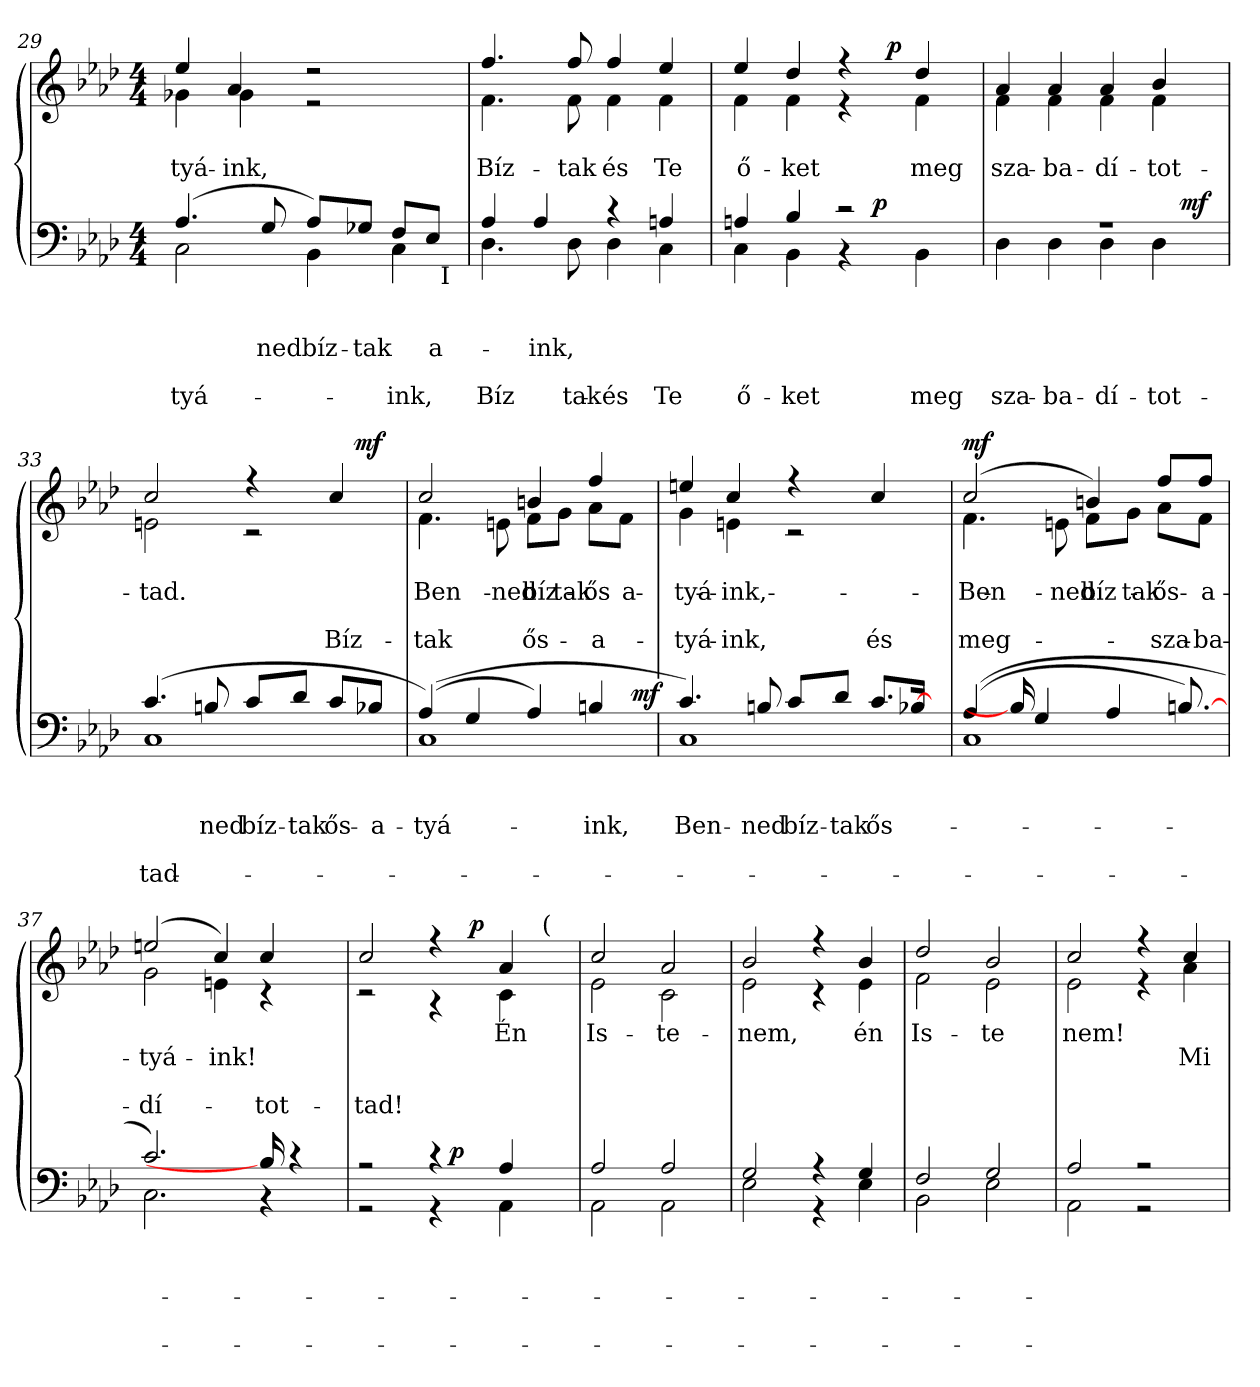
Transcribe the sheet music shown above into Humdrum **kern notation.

**kern	**text	**text	**text	**text	**text	**dynam	**kern	**text	**text	**text	**text	**dynam
*part2	*part2	*part2	*part2	*part2	*part2	*part2	*part1	*part1	*part1	*part1	*part1	*part1
*staff2	*staff2	*staff2	*staff2	*staff2	*staff2	*staff2	*staff1	*staff1	*staff1	*staff1	*staff1	*staff1
*clefF4	*	*	*	*	*	*	*clefG2	*	*	*	*	*
*k[b-e-a-d-]	*	*	*	*	*	*	*k[b-e-a-d-]	*	*	*	*	*
*A-:	*	*	*	*	*	*	*A-:	*	*	*	*	*
*M4/4	*	*	*	*	*	*	*M4/4	*	*	*	*	*
=29	=29	=29	=29	=29	=29	=29	=29	=29	=29	=29	=29	=29
!	!	!	!LO:LY:a	!	!	!	!	!	!	!	!	!
*^	*	*	*	*	*	*	*	*	*	*	*	*
!	!	!	!	!	!	!LO:LY:b	!	!	!	!	!	!	!
!	!	!	!	!	!	!	!	!	!	!LO:LY:b	!	!	!
*	*^	*	*	*	*	*	*	*^	*	*	*	*	*
(<4.A-/	2C\	2ryy	.	.	.	.	-tyá-	.	4ee-/	4g-X\	.	-tyá-	.	.	.
!	!	!	!	!	!	!	!	!	!	!	!	!LO:LY:b	!	!	!
.	.	.	.	.	.	.	.	.	4a-/	4g-\	.	-ink,	.	.	.
!	!	!	!	!	!LO:LY:a	!	!	!	!	!	!	!	!	!	!
8G/	.	.	.	.	-ned	.	.	.	.	.	.	.	.	.	.
!	!	!	!	!	!LO:LY:a	!	!	!	!	!	!	!	!	!	!
8A-/L)	4BB-\	4ryy	.	.	bíz-	.	.	.	2r	2r	.	.	.	.	.
!	!	!	!	!	!LO:LY:a	!	!	!	!	!	!	!	!	!	!
8G-X/J	.	.	.	.	-tak	.	.	.	.	.	.	.	.	.	.
!	!	!	!	!	!LO:LY:a	!	!	!	!	!	!	!	!	!	!
!	!	!	!	!	!	!	!LO:LY:b	!	!	!	!	!	!	!	!
8F/L	4C\	8ryy	.	.	.	.	-ink,	.	.	.	.	.	.	.	.
!	!	!	!	!	!LO:LY:a	!	!	!	!	!	!	!	!	!	!
8E-/J	.	32ryy	.	.	-a-	.	.	.	.	.	.	.	.	.	.
!	!	!LO:TX:b:t=I	!	!	!	!	!	!	!	!	!	!	!	!	!
.	.	16.ryy	.	.	.	.	.	.	.	.	.	.	.	.	.
*v	*v	*v	*	*	*	*	*	*	*	*	*	*	*	*	*
=30	=30	=30	=30	=30	=30	=30	=30	=30	=30	=30	=30	=30	=30
*^	*	*	*	*	*	*	*	*	*	*	*	*	*
*	*^	*	*	*	*	*	*	*	*	*	*	*	*	*
!	!	!	!	!	!LO:LY:a	!	!	!	!	!	!	!	!	!	!
*	*v	*v	*	*	*	*	*	*	*	*	*	*	*	*	*
*	*^	*	*	*	*	*	*	*	*	*	*	*	*	*
!	!	!	!	!	!	!	!LO:LY:b	!	!	!	!	!	!	!	!
*	*v	*v	*	*	*	*	*	*	*	*	*	*	*	*	*
*	*^	*	*	*	*	*	*	*	*	*	*	*	*	*
!	!	!	!	!	!	!	!	!	!	!	!	!LO:LY:b	!	!	!
*	*v	*v	*	*	*	*	*	*	*	*	*	*	*	*	*
4A-/	4.D-\	.	.	.	.	Bíz-	.	4.ff/	4.f\	.	Bíz-	.	.	.
!	!	!	!	!LO:LY:a	!	!	!	!	!	!	!	!	!	!
4A-/	.	.	.	-ink,	.	.	.	.	.	.	.	.	.	.
!	!	!	!	!	!	!LO:LY:b	!	!	!	!	!	!	!	!
!	!	!	!	!	!	!	!	!	!	!	!LO:LY:b	!	!	!
.	8D-\	.	.	.	.	-tak	.	8ff/	8f\	.	-tak	.	.	.
!	!	!	!	!	!	!LO:LY:b	!	!	!	!	!	!	!	!
!	!	!	!	!	!	!	!	!	!	!	!LO:LY:b	!	!	!
4rc	4D-\	.	.	.	.	és	.	4ff/	4f\	.	és	.	.	.
!	!	!	!	!LO:LY:a	!	!	!	!	!	!	!	!	!	!
!	!	!	!	!	!	!LO:LY:b	!	!	!	!	!	!	!	!
!	!	!	!	!	!	!	!	!	!	!	!LO:LY:b	!	!	!
4An/	4C\	.	.	.	.	Te	.	4ee-/	4f\	.	Te	.	.	.
*v	*v	*	*	*	*	*	*	*	*	*	*	*	*	*
*	*	*	*	*	*	*	*v	*v	*	*	*	*	*
=31	=31	=31	=31	=31	=31	=31	=31	=31	=31	=31	=31	=31
*^	*	*	*	*	*	*	*^	*	*	*	*	*
!	!	!	!	!LO:LY:a	!	!	!	!	!	!	!	!	!	!
*	*	*	*	*	*	*	*	*v	*v	*	*	*	*	*
*	*	*	*	*	*	*	*	*^	*	*	*	*	*
!	!	!	!	!	!	!LO:LY:b	!	!	!	!	!	!	!	!
*	*	*	*	*	*	*	*	*v	*v	*	*	*	*	*
*	*	*	*	*	*	*	*	*^	*	*	*	*	*
!	!	!	!	!	!	!	!	!	!	!	!LO:LY:b	!	!	!
*	*^	*	*	*	*	*	*	*	*^	*	*	*	*	*
4An/	4C\	2ryy	.	.	.	.	ő-	.	4ee-/	4f\	2ryy	.	ő-	.	.	.
!	!	!	!	!	!LO:LY:a	!	!	!	!	!	!	!	!	!	!	!
!	!	!	!	!	!	!	!LO:LY:b	!	!	!	!	!	!	!	!	!
!	!	!	!	!	!	!	!	!	!	!	!	!	!LO:LY:b	!	!	!
4B-/	4BB-\	.	.	.	.	.	-ket	.	4dd-/	4f\	.	.	-ket	.	.	.
2rc	4rBB	8ryy	.	.	.	.	.	.	4r	4r	8ryy	.	.	.	.	.
!	!	!	!	!	!	!	!	!LO:DY:b	!	!	!	!	!	!	!	!
.	.	4.ryy	.	.	.	.	.	p	.	.	32ryy	.	.	.	.	.
!	!	!	!	!	!	!	!	!	!	!	!	!	!	!	!	!LO:DY:a
.	.	.	.	.	.	.	.	.	.	.	4ryy	.	.	.	.	p
!	!	!	!	!	!	!	!LO:LY:b	!	!	!	!	!	!	!	!	!
!	!	!	!	!	!	!	!	!	!	!	!	!	!LO:LY:b	!	!	!
.	4BB-\	.	.	.	.	.	meg­	.	4dd-/	4f\	.	.	meg­	.	.	.
.	.	.	.	.	.	.	.	.	.	.	16.ryy	.	.	.	.	.
*	*	*	*	*	*	*	*	*	*v	*v	*v	*	*	*	*	*
!!LO:LB:g=z
=32	=32	=32	=32	=32	=32	=32	=32	=32	=32	=32	=32	=32	=32	=32
*	*	*	*	*	*	*	*	*	*^	*	*	*	*	*
*	*	*	*	*	*	*	*	*	*	*^	*	*	*	*	*
!	!	!	!	!	!	!	!LO:LY:b	!	!	!	!	!	!	!	!	!
*	*	*	*	*	*	*	*	*	*v	*v	*v	*	*	*	*	*
*	*	*	*	*	*	*	*	*	*^	*	*	*	*	*
*	*	*	*	*	*	*	*	*	*	*^	*	*	*	*	*
!	!	!	!	!	!	!	!	!	!	!	!	!	!LO:LY:b	!	!	!
*	*	*	*	*	*	*	*	*	*	*v	*v	*	*	*	*	*
1rA	4D-\	2ryy	.	.	.	.	sza-	.	4a-/	4f\	.	sza-	.	.	.
!	!	!	!	!	!	!	!LO:LY:b	!	!	!	!	!	!	!	!
!	!	!	!	!	!	!	!	!	!	!	!	!LO:LY:b	!	!	!
.	4D-\	.	.	.	.	.	-ba-	.	4a-/	4f\	.	-ba-	.	.	.
!	!	!	!	!	!	!	!LO:LY:b	!	!	!	!	!	!	!	!
!	!	!	!	!	!	!	!	!	!	!	!	!LO:LY:b	!	!	!
.	4D-\	4ryy	.	.	.	.	-dí-	.	4a-/	4f\	.	-dí-	.	.	.
!	!	!	!	!	!	!	!LO:LY:b	!	!	!	!	!	!	!	!
!	!	!	!	!	!	!	!	!	!	!	!	!LO:LY:b	!	!	!
.	4D-\	16.ryy	.	.	.	.	-tot-	.	4b-/	4f\	.	-tot-	.	.	.
!	!	!	!	!	!	!	!	!LO:DY:a	!	!	!	!	!	!	!
.	.	8ryy	.	.	.	.	.	mf	.	.	.	.	.	.	.
.	.	32ryy	.	.	.	.	.	.	.	.	.	.	.	.	.
*v	*v	*v	*	*	*	*	*	*	*	*	*	*	*	*	*
*	*	*	*	*	*	*	*v	*v	*	*	*	*	*
=33	=33	=33	=33	=33	=33	=33	=33	=33	=33	=33	=33	=33
*^	*	*	*	*	*	*	*^	*	*	*	*	*
*	*^	*	*	*	*	*	*	*	*	*	*	*	*	*
!	!	!	!	!	!LO:LY:a	!	!	!	!	!	!	!	!	!	!
*	*v	*v	*	*	*	*	*	*	*	*	*	*	*	*	*
*	*	*	*	*	*	*	*	*v	*v	*	*	*	*	*
*	*^	*	*	*	*	*	*	*^	*	*	*	*	*
!	!	!	!	!	!	!	!LO:LY:b	!	!	!	!	!	!	!	!
*	*v	*v	*	*	*	*	*	*	*	*	*	*	*	*	*
*	*	*	*	*	*	*	*	*v	*v	*	*	*	*	*
*	*^	*	*	*	*	*	*	*^	*	*	*	*	*
!	!	!	!	!	!	!	!	!	!	!	!	!LO:LY:b	!	!	!
*	*v	*v	*	*	*	*	*	*	*	*^	*	*	*	*	*
(<4.c/	1C	.	.	.	.	-tad	.	2cc/	2en\	2ryy	.	-tad.	.	.	.
!	!	!	!	!LO:LY:a	!	!	!	!	!	!	!	!	!	!	!
8Bn/	.	.	.	-ned	.	.	.	.	.	.	.	.	.	.	.
!	!	!	!	!LO:LY:a	!	!	!	!	!	!	!	!	!	!	!
8c/L	.	.	.	bíz-	.	.	.	4rff	2rc	4ryy	.	.	.	.	.
!	!	!	!	!LO:LY:a	!	!	!	!	!	!	!	!	!	!	!
8d-/J	.	.	.	-tak	.	.	.	.	.	.	.	.	.	.	.
!	!	!	!	!LO:LY:a	!	!	!	!	!	!	!	!	!	!	!
!	!	!	!	!	!	!	!	!	!	!	!	!	!	!LO:LY:a	!
8c/L	.	.	.	ős-	.	.	.	4cc/	.	16.ryy	.	.	.	Bíz-	.
!	!	!	!	!	!	!	!	!	!	!	!	!	!	!	!LO:DY:b
.	.	.	.	.	.	.	.	.	.	8ryy	.	.	.	.	mf
!	!	!	!	!LO:LY:a	!	!	!	!	!	!	!	!	!	!	!
8B-X/J	.	.	.	-a-	.	.	.	.	.	.	.	.	.	.	.
.	.	.	.	.	.	.	.	.	.	32ryy	.	.	.	.	.
*v	*v	*	*	*	*	*	*	*	*	*	*	*	*	*	*
*	*	*	*	*	*	*	*v	*v	*v	*	*	*	*	*
=34	=34	=34	=34	=34	=34	=34	=34	=34	=34	=34	=34	=34
*^	*	*	*	*	*	*	*^	*	*	*	*	*
*	*	*	*	*	*	*	*	*	*^	*	*	*	*	*
!	!	!	!	!LO:LY:a	!	!	!	!	!	!	!	!	!	!	!
*	*	*	*	*	*	*	*	*v	*v	*v	*	*	*	*	*
*	*	*	*	*	*	*	*	*^	*	*	*	*	*
*	*	*	*	*	*	*	*	*	*^	*	*	*	*	*
!	!	!	!	!	!	!	!	!	!	!	!	!	!	!LO:LY:a	!
*	*	*	*	*	*	*	*	*	*v	*v	*	*	*	*	*
*	*	*	*	*	*	*	*	*	*^	*	*	*	*	*
!	!	!	!	!	!	!	!	!	!	!	!	!LO:LY:b	!	!	!
*	*^	*	*	*	*	*	*	*	*v	*v	*	*	*	*	*
((<4A-/)	1C	2ryy	.	.	-tyá-	.	.	.	2cc/	4.f\	.	Ben-	.	-tak	.
4G/	.	.	.	.	.	.	.	.	.	.	.	.	.	.	.
!	!	!	!	!	!	!	!	!	!	!	!	!LO:LY:b	!	!	!
.	.	.	.	.	.	.	.	.	.	8en\	.	-ned	.	.	.
!	!	!	!	!	!	!	!	!	!	!	!	!	!	!LO:LY:a	!
!	!	!	!	!	!	!	!	!	!	!	!	!LO:LY:b	!	!	!
4A-/)	.	4ryy	.	.	.	.	.	.	4bn/	8f\L	.	bíz-	.	ős-	.
!	!	!	!	!	!	!	!	!	!	!	!	!LO:LY:b	!	!	!
.	.	.	.	.	.	.	.	.	.	8g\J	.	-tak	.	.	.
!	!	!	!	!	!LO:LY:a	!	!	!	!	!	!	!	!	!	!
!	!	!	!	!	!	!	!	!	!	!	!	!	!	!LO:LY:a	!
!	!	!	!	!	!	!	!	!	!	!	!	!LO:LY:b	!	!	!
4Bn/	.	8ryy	.	.	-ink,	.	.	.	4ff/	8a-\L	.	ős-	.	-a-	.
!	!	!	!	!	!	!	!	!	!	!	!	!LO:LY:b	!	!	!
.	.	32ryy	.	.	.	.	.	.	.	8f\J	.	-a-	.	.	.
!	!	!	!	!	!	!	!	!LO:DY:a	!	!	!	!	!	!	!
.	.	16.ryy	.	.	.	.	.	mf	.	.	.	.	.	.	.
*v	*v	*v	*	*	*	*	*	*	*	*	*	*	*	*	*
=35	=35	=35	=35	=35	=35	=35	=35	=35	=35	=35	=35	=35	=35
*^	*	*	*	*	*	*	*	*	*	*	*	*	*
*	*^	*	*	*	*	*	*	*	*	*	*	*	*	*
!	!	!	!	!	!LO:LY:a	!	!	!	!	!	!	!	!	!	!
*	*v	*v	*	*	*	*	*	*	*	*	*	*	*	*	*
*	*^	*	*	*	*	*	*	*	*	*	*	*	*	*
!	!	!	!	!	!	!	!	!	!	!	!	!	!	!LO:LY:a	!
*	*v	*v	*	*	*	*	*	*	*	*	*	*	*	*	*
*	*^	*	*	*	*	*	*	*	*	*	*	*	*	*
!	!	!	!	!	!	!	!	!	!	!	!	!LO:LY:b	!	!	!
*	*v	*v	*	*	*	*	*	*	*	*	*	*	*	*	*
(<4.c/)	1C)	.	.	Ben-	.	.	.	4een/	4g\	.	-tyá-	.	-tyá-	.
!	!	!	!	!	!	!	!	!	!	!	!	!	!LO:LY:a	!
!	!	!	!	!	!	!	!	!	!	!	!LO:LY:b	!	!	!
.	.	.	.	.	.	.	.	4cc/	4en\	.	-ink,	.	-ink,	.
!	!	!	!	!LO:LY:a	!	!	!	!	!	!	!	!	!	!
8Bn/	.	.	.	-ned	.	.	.	.	.	.	.	.	.	.
!	!	!	!	!LO:LY:a	!	!	!	!	!	!	!	!	!	!
8c/L	.	.	.	bíz-	.	.	.	4rff	2rc	.	.	.	.	.
!	!	!	!	!LO:LY:a	!	!	!	!	!	!	!	!	!	!
8d-/J	.	.	.	-tak	.	.	.	.	.	.	.	.	.	.
!	!	!	!	!LO:LY:a	!	!	!	!	!	!	!	!	!	!
!	!	!	!	!	!	!	!	!	!	!	!	!	!LO:LY:a	!
8.c/L	.	.	.	ős-	.	.	.	4cc/	.	.	.	.	és	.
[16B-X/Jk	.	.	.	.	.	.	.	.	.	.	.	.	.	.
16ryy	16ryy	.	.	.	.	.	.	16ryy	16ryy	.	.	.	.	.
!!LO:LB:g=z	!!
=36	=36	=36	=36	=36	=36	=36	=36	=36	=36	=36	=36	=36	=36	=36
!	!	!	!	!LO:LY:a	!	!	!	!	!	!	!	!	!	!
!	!	!	!	!	!	!LO:LY:b	!	!	!	!	!	!	!	!
!	!	!	!	!	!	!	!	!	!	!	!	!	!LO:LY:a	!
!	!	!	!	!	!	!	!	!	!	!	!LO:LY:b	!	!	!LO:DY:b
(<(>4A-/	1C	.	.	.	.	.	.	(>2cc/	4.f\	.	Ben-	.	meg-	mf
16B-/]	.	.	.	.	.	.	.	.	.	.	.	.	.	.
4G/	.	.	.	.	.	.	.	.	.	.	.	.	.	.
!	!	!	!	!	!	!	!	!	!	!	!LO:LY:b	!	!	!
.	.	.	.	.	.	.	.	.	8en\	.	-ned	.	.	.
!	!	!	!	!	!	!	!	!	!	!	!LO:LY:b	!	!	!
.	.	.	.	.	.	.	.	4bn/)	8f\L	.	bíz-	.	.	.
4A-/	.	.	.	.	.	.	.	.	.	.	.	.	.	.
!	!	!	!	!	!	!	!	!	!	!	!LO:LY:b	!	!	!
.	.	.	.	.	.	.	.	.	8g\J	.	-tak	.	.	.
!	!	!	!	!	!	!	!	!	!	!	!	!	!LO:LY:a	!
!	!	!	!	!	!	!	!	!	!	!	!LO:LY:b	!	!	!
.	.	.	.	.	.	.	.	8ff/L	8a-\L	.	ős-	.	-sza-	.
[8.Bn/)	.	.	.	.	.	.	.	.	.	.	.	.	.	.
!	!	!	!	!	!	!	!	!	!	!	!	!	!LO:LY:a	!
!	!	!	!	!	!	!	!	!	!	!	!LO:LY:b	!	!	!
.	.	.	.	.	.	.	.	8ff/J	8f\J	.	-a-	.	-ba-	.
=37	=37	=37	=37	=37	=37	=37	=37	=37	=37	=37	=37	=37	=37	=37
!	!	!	!	!LO:LY:a	!	!	!	!	!	!	!	!	!	!
!	!	!	!	!	!	!LO:LY:b	!	!	!	!	!	!	!	!
!	!	!	!	!	!	!	!	!	!	!	!	!	!LO:LY:a	!
!	!	!	!	!	!	!	!	!	!	!	!LO:LY:b	!	!	!
2.c/)	2.C\	.	.	.	.	.	.	(>2een/	2g\	.	-tyá-	.	-dí-	.
!	!	!	!	!	!	!	!	!	!	!	!LO:LY:b	!	!	!
.	.	.	.	.	.	.	.	4cc/)	4en\	.	-ink!	.	.	.
!	!	!	!	!	!	!	!	!	!	!	!	!	!LO:LY:a	!
16B/]	4r	.	.	.	.	.	.	4cc/	4rc	.	.	.	-tot-	.
4r	.	.	.	.	.	.	.	.	.	.	.	.	.	.
.	16ryy	.	.	.	.	.	.	16ryy	16ryy	.	.	.	.	.
*	*	*	*	*	*	*	*	*v	*v	*	*	*	*	*
=38	=38	=38	=38	=38	=38	=38	=38	=38	=38	=38	=38	=38	=38
*	*	*	*	*	*	*	*	*^	*	*	*	*	*
!	!	!	!	!	!	!	!	!	!	!	!	!	!LO:LY:a	!
*	*^	*	*	*	*	*	*	*^	*^	*	*	*	*	*
2r	2r	2ryy	.	.	.	.	.	.	2cc/	2rc	2ryy	2ryy	.	.	.	-tad!	.
4r	4r	16ryy	.	.	.	.	.	.	4r	4r	8ryy	4ryy	.	.	.	.	.
!	!	!	!	!	!	!	!	!LO:DY:a	!	!	!	!	!	!	!	!	!
.	.	4...ryy	.	.	.	.	.	p	.	.	.	.	.	.	.	.	.
!	!	!	!	!	!	!	!	!	!	!	!	!	!	!	!	!	!LO:DY:a
.	.	.	.	.	.	.	.	.	.	.	4ryy	.	.	.	.	.	p
!	!	!	!	!	!	!	!	!	!	!	!	!	!LO:LY:b	!	!	!	!
4A-/	4AA-\	.	.	.	.	.	.	.	4a-/	4c\	.	8ryy	Én	.	.	.	.
.	.	.	.	.	.	.	.	.	.	.	8ryy	32ryy	.	.	.	.	.
!	!	!	!	!	!	!	!	!	!	!	!	!LO:TX:a:t=(	!	!	!	!	!
.	.	.	.	.	.	.	.	.	.	.	.	8ryy	.	.	.	.	.
32ryy	32ryy	.	.	.	.	.	.	.	32ryy	32ryy	32ryy	.	.	.	.	.	.
!	!	!	!	!	!	!	!	!	!	!	!	!LO:TX:a:t== 84)	!	!	!	!	!
*	*v	*v	*	*	*	*	*	*	*	*	*	*	*	*	*	*	*
*	*	*	*	*	*	*	*	*	*v	*v	*v	*	*	*	*	*
=39	=39	=39	=39	=39	=39	=39	=39	=39	=39	=39	=39	=39	=39	=39
*	*^	*	*	*	*	*	*	*^	*^	*	*	*	*	*
!	!	!	!	!	!	!	!	!	!	!	!	!	!LO:LY:b	!	!	!	!
*	*v	*v	*	*	*	*	*	*	*	*	*	*	*	*	*	*	*
*	*	*	*	*	*	*	*	*	*v	*v	*v	*	*	*	*	*
2A-/	2AA-\	.	.	.	.	.	.	2cc/	2e-\	Is-	.	.	.	.
!	!	!	!	!	!	!	!	!	!	!LO:LY:b	!	!	!	!
2A-/	2AA-\	.	.	.	.	.	.	2a-/	2c\	-te-	.	.	.	.
=40	=40	=40	=40	=40	=40	=40	=40	=40	=40	=40	=40	=40	=40	=40
!	!	!	!	!	!	!	!	!	!	!LO:LY:b	!	!	!	!
2G/	2E-\	.	.	.	.	.	.	2b-/	2e-\	-nem,	.	.	.	.
4r	4r	.	.	.	.	.	.	4r	4r	.	.	.	.	.
!	!	!	!	!	!	!	!	!	!	!LO:LY:b	!	!	!	!
4G/	4E-\	.	.	.	.	.	.	4b-/	4e-\	én	.	.	.	.
=41	=41	=41	=41	=41	=41	=41	=41	=41	=41	=41	=41	=41	=41	=41
!	!	!	!	!	!	!	!	!	!	!LO:LY:b	!	!	!	!
2F/	2BB-\	.	.	.	.	.	.	2dd-/	2f\	Is-	.	.	.	.
!	!	!	!	!	!	!	!	!	!	!LO:LY:b	!	!	!	!
2G/	2E-\	.	.	.	.	.	.	2b-/	2e-\	-te­	.	.	.	.
!!LO:PB:g=z	!!
=42	=42	=42	=42	=42	=42	=42	=42	=42	=42	=42	=42	=42	=42	=42
!	!	!	!	!	!	!	!	!	!	!LO:LY:b	!	!	!	!
2A-/	2AA-\	.	.	.	.	.	.	2cc/	2e-\	nem!	.	.	.	.
2r	2r	.	.	.	.	.	.	4r	4r	.	.	.	.	.
!	!	!	!	!	!	!	!	!	!	!	!LO:LY:b	!	!	!
.	.	.	.	.	.	.	.	4cc/	4a-\	.	Mi-	.	.	.
*v	*v	*	*	*	*	*	*	*	*	*	*	*	*	*
*	*	*	*	*	*	*	*v	*v	*	*	*	*	*
=	=	=	=	=	=	=	=	=	=	=	=	=
*-	*-	*-	*-	*-	*-	*-	*-	*-	*-	*-	*-	*-
